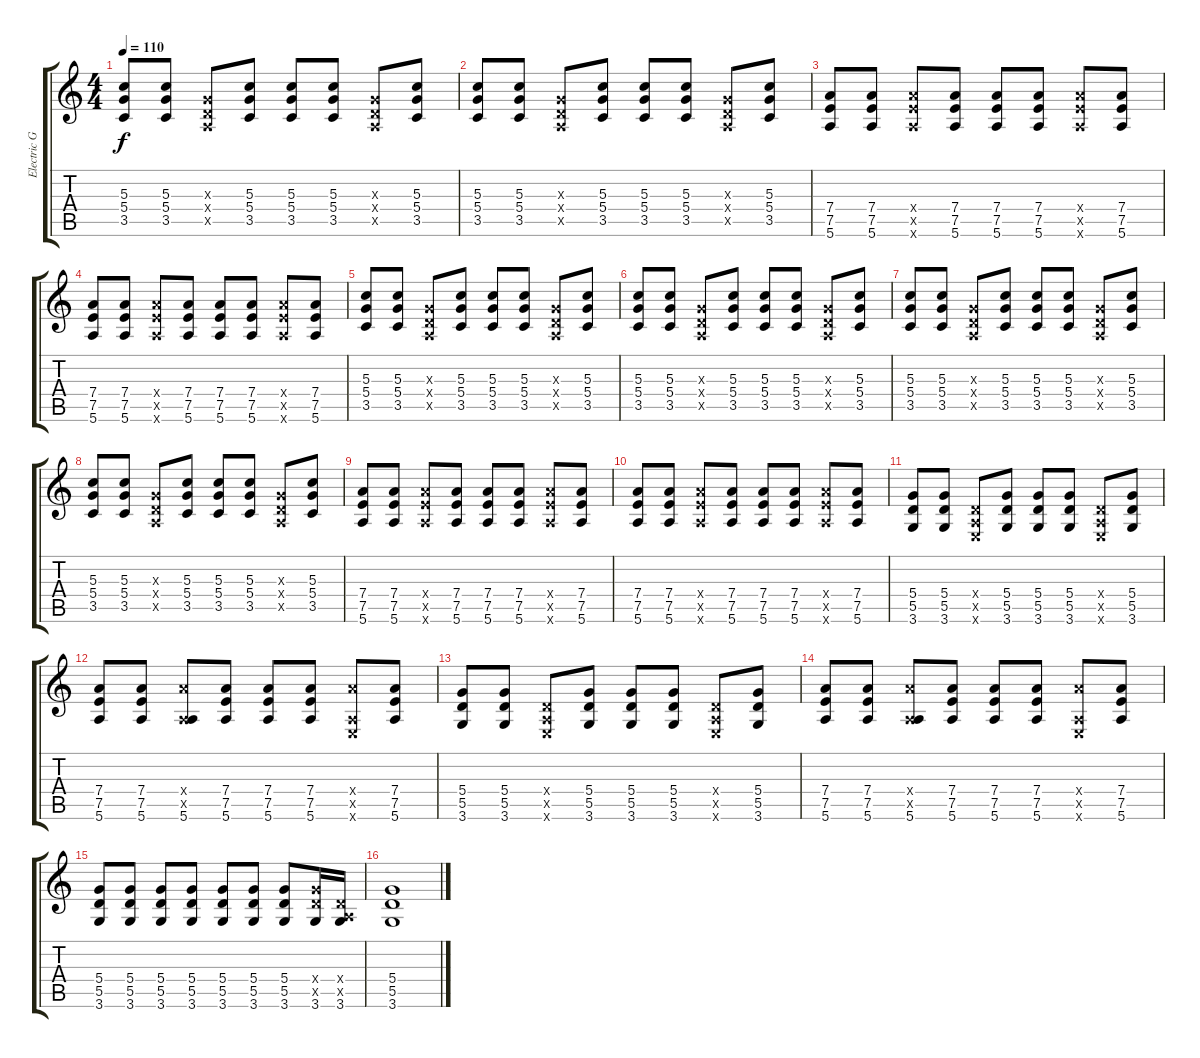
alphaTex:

\track ("Electric Guitar" "Electric G") {instrument electricguitarmuted}
\staff {score tabs}
\tuning (E4 B3 G3 D3 A2 E2) {hide}
\ts (4 4)
\tempo 110
\clef g2
\ks c
(5.3 5.4 3.5).8{dy f} (5.3 5.4 3.5).8 (0.3{x} 0.4{x} 0.5{x}).8 (5.3 5.4 3.5).8 (5.3 5.4 3.5).8 (5.3 5.4 3.5).8 (0.3{x} 0.4{x} 0.5{x}).8 (5.3 5.4 3.5).8 |
(5.3 5.4 3.5).8 (5.3 5.4 3.5).8 (0.3{x} 0.4{x} 0.5{x}).8 (5.3 5.4 3.5).8 (5.3 5.4 3.5).8 (5.3 5.4 3.5).8 (0.3{x} 0.4{x} 0.5{x}).8 (5.3 5.4 3.5).8 |
(7.4 7.5 5.6).8 (7.4 7.5 5.6).8 (7.4{x} 7.5{x} 5.6{x}).8 (7.4 7.5 5.6).8 (7.4 7.5 5.6).8 (7.4 7.5 5.6).8 (7.4{x} 7.5{x} 5.6{x}).8 (7.4 7.5 5.6).8 |
(7.4 7.5 5.6).8 (7.4 7.5 5.6).8 (7.4{x} 7.5{x} 5.6{x}).8 (7.4 7.5 5.6).8 (7.4 7.5 5.6).8 (7.4 7.5 5.6).8 (7.4{x} 7.5{x} 5.6{x}).8 (7.4 7.5 5.6).8 |
(5.3 5.4 3.5).8 (5.3 5.4 3.5).8 (0.3{x} 0.4{x} 0.5{x}).8 (5.3 5.4 3.5).8 (5.3 5.4 3.5).8 (5.3 5.4 3.5).8 (0.3{x} 0.4{x} 0.5{x}).8 (5.3 5.4 3.5).8 |
(5.3 5.4 3.5).8 (5.3 5.4 3.5).8 (0.3{x} 0.4{x} 0.5{x}).8 (5.3 5.4 3.5).8 (5.3 5.4 3.5).8 (5.3 5.4 3.5).8 (0.3{x} 0.4{x} 0.5{x}).8 (5.3 5.4 3.5).8 |
(5.3 5.4 3.5).8 (5.3 5.4 3.5).8 (0.3{x} 0.4{x} 0.5{x}).8 (5.3 5.4 3.5).8 (5.3 5.4 3.5).8 (5.3 5.4 3.5).8 (0.3{x} 0.4{x} 0.5{x}).8 (5.3 5.4 3.5).8 |
(5.3 5.4 3.5).8 (5.3 5.4 3.5).8 (0.3{x} 0.4{x} 0.5{x}).8 (5.3 5.4 3.5).8 (5.3 5.4 3.5).8 (5.3 5.4 3.5).8 (0.3{x} 0.4{x} 0.5{x}).8 (5.3 5.4 3.5).8 |
(7.4 7.5 5.6).8 (7.4 7.5 5.6).8 (7.4{x} 7.5{x} 5.6{x}).8 (7.4 7.5 5.6).8 (7.4 7.5 5.6).8 (7.4 7.5 5.6).8 (7.4{x} 7.5{x} 5.6{x}).8 (7.4 7.5 5.6).8 |
(7.4 7.5 5.6).8 (7.4 7.5 5.6).8 (7.4{x} 7.5{x} 5.6{x}).8 (7.4 7.5 5.6).8 (7.4 7.5 5.6).8 (7.4 7.5 5.6).8 (7.4{x} 7.5{x} 5.6{x}).8 (7.4 7.5 5.6).8 |
\section ("" "")
(5.4 5.5 3.6).8 (5.4 5.5 3.6).8 (0.4{x} 0.5{x} 0.6{x}).8 (5.4 5.5 3.6).8 (5.4 5.5 3.6).8 (5.4 5.5 3.6).8 (0.4{x} 0.5{x} 0.6{x}).8 (5.4 5.5 3.6).8 |
(7.4 7.5 5.6).8 (7.4 7.5 5.6).8 (7.4{x} 0.5{x} 5.6).8 (7.4 7.5 5.6).8 (7.4 7.5 5.6).8 (7.4 7.5 5.6).8 (7.4{x} 0.5{x} 0.6{x}).8 (7.4 7.5 5.6).8 |
(5.4 5.5 3.6).8 (5.4 5.5 3.6).8 (0.4{x} 0.5{x} 0.6{x}).8 (5.4 5.5 3.6).8 (5.4 5.5 3.6).8 (5.4 5.5 3.6).8 (0.4{x} 0.5{x} 0.6{x}).8 (5.4 5.5 3.6).8 |
(7.4 7.5 5.6).8 (7.4 7.5 5.6).8 (7.4{x} 0.5{x} 5.6).8 (7.4 7.5 5.6).8 (7.4 7.5 5.6).8 (7.4 7.5 5.6).8 (7.4{x} 0.5{x} 0.6{x}).8 (7.4 7.5 5.6).8 |
(5.4 5.5 3.6).8 (5.4 5.5 3.6).8 (5.4 5.5 3.6).8 (5.4 5.5 3.6).8 (5.4 5.5 3.6).8 (5.4 5.5 3.6).8 (5.4 5.5 3.6).8 (5.4{x} 5.5{x} 3.6).16 (0.4{x} 0.5{x} 3.6).16 |
(5.4 5.5 3.6).1
